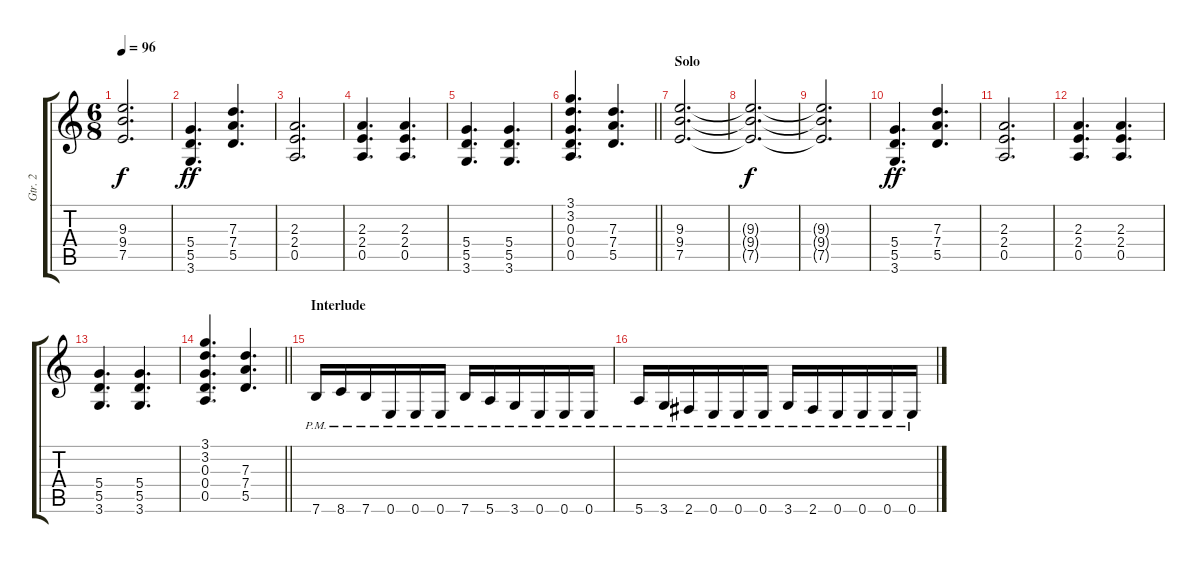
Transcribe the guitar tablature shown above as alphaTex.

\track ("Gtr. 2" "Gtr. 2") {instrument electricguitarclean}
\staff {score tabs}
\tuning (E4 B3 G3 D3 A2 E2) {hide}
\ts (6 8)
\tempo 96
\clef g2
\ks c
(9.3{t} 9.4{t} 7.5{t}).2{d dy f} |
(5.4 5.5 3.6).4{d dy ff} (7.3 7.4 5.5).4{d} |
(2.3 2.4 0.5).2{d} |
(2.3 2.4 0.5).4{d} (2.3 2.4 0.5).4{d} |
(5.4 5.5 3.6).4{d} (5.4 5.5 3.6).4{d} |
\barLineRight lightlight
(3.1 3.2 0.3 0.4 0.5).4{d} (7.3 7.4 5.5).4{d} |
\section ("" "Solo")
(9.3 9.4 7.5).2{d} |
(9.3{t} 9.4{t} 7.5{t}).2{d dy f} |
(9.3{t} 9.4{t} 7.5{t}).2{d} |
(5.4 5.5 3.6).4{d dy ff} (7.3 7.4 5.5).4{d} |
(2.3 2.4 0.5).2{d} |
(2.3 2.4 0.5).4{d} (2.3 2.4 0.5).4{d} |
(5.4 5.5 3.6).4{d} (5.4 5.5 3.6).4{d} |
\barLineRight lightlight
(3.1 3.2 0.3 0.4 0.5).4{d} (7.3 7.4 5.5).4{d} |
\section ("" "Interlude")
7.6{pm}.16 8.6{pm}.16 7.6{pm}.16 0.6{pm}.16 0.6{pm}.16 0.6{pm}.16 7.6{pm}.16 5.6{pm}.16 3.6{pm}.16 0.6{pm}.16 0.6{pm}.16 0.6{pm}.16 |
5.6{pm}.16 3.6{pm}.16 2.6{pm}.16 0.6{pm}.16 0.6{pm}.16 0.6{pm}.16 3.6{pm}.16 2.6{pm}.16 0.6{pm}.16 0.6{pm}.16 0.6{pm}.16 0.6{pm}.16
